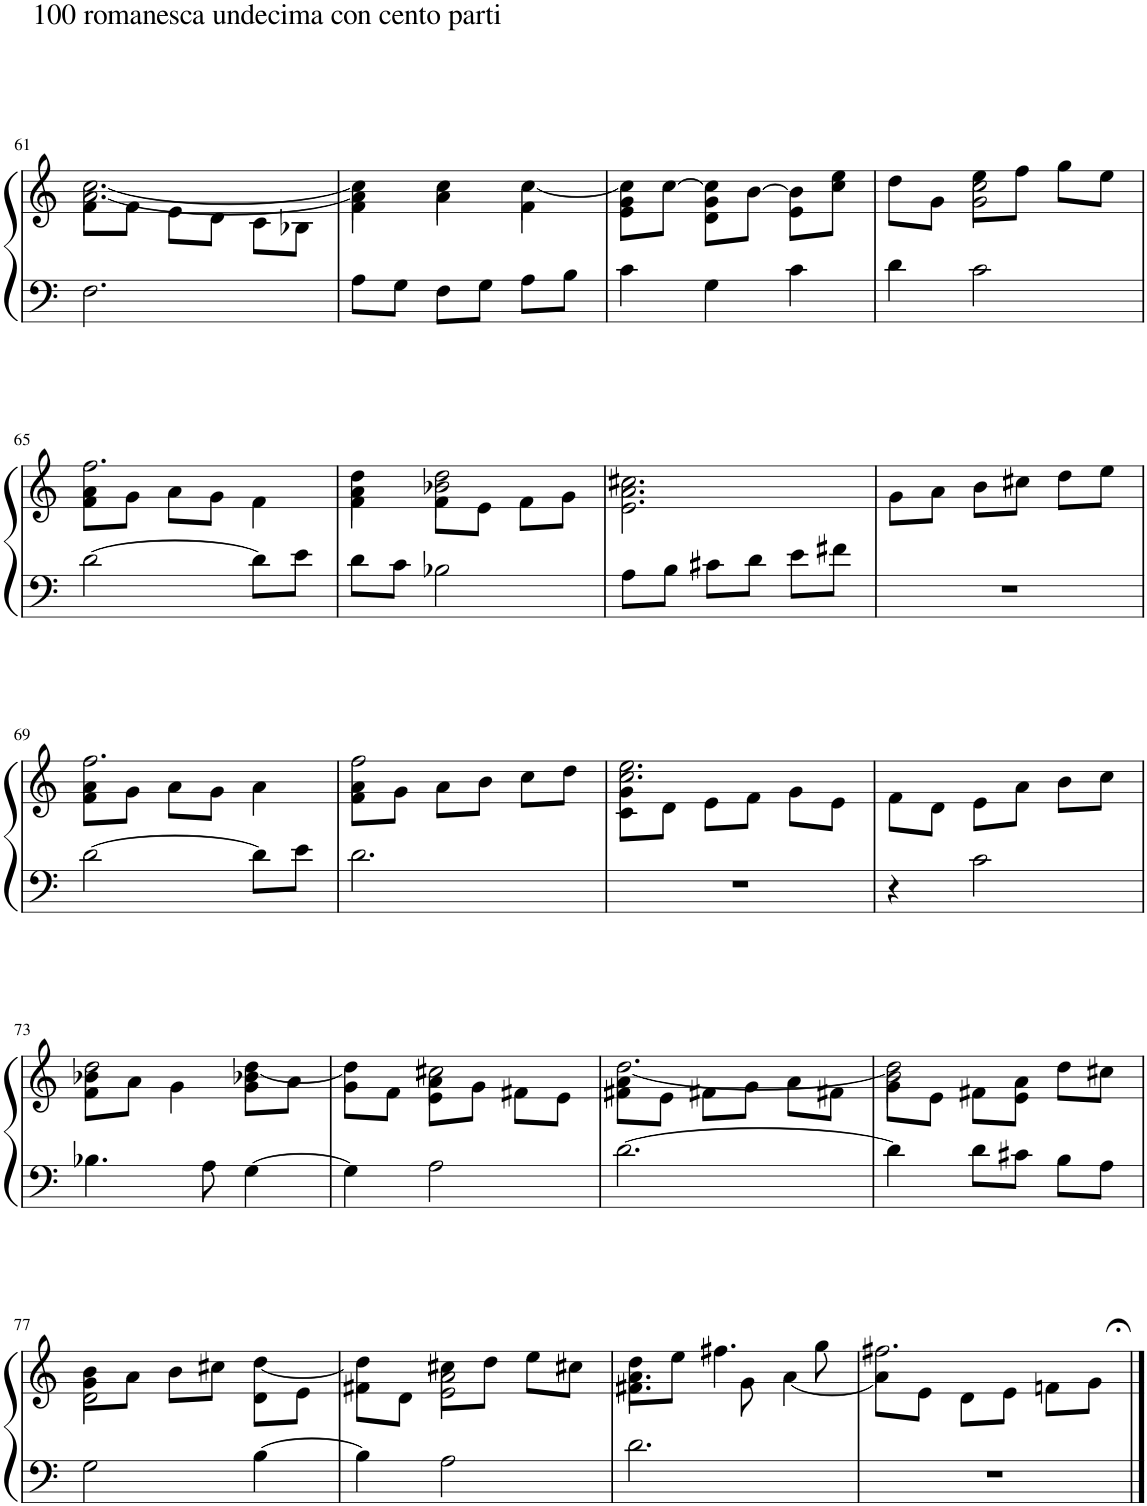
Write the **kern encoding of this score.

**kern	**kern
*part1	*part1
*staff2	*staff1
*I"Piano	*
*I'Pno.	*
!!LO:PB:g=z
*clefF4	*clefG2
*k[]	*k[]
*M3/4	*M3/4
=61	=61
*	*^
!	!LO:TX:a:t=100 romanesca undecima con cento parti	!
!LO:TX:a:t=100 romanesca undecima con cento parti	!	!
2.F\	[2.a\ [2.cc\	8f\L
.	.	8f\J
.	.	8e\L
.	.	8d\J
.	.	8c\L
.	.	8B-X\J
=62	=62	=62
8A\L	4cc\]	4f\ 4a\]
8G\J	.	.
8F\L	4cc\	4a\
8G\J	.	.
8A\L	[4cc\	4f\
8B\J	.	.
*	*v	*v
=63	=63
4c\	8e\ 8g\ 8cc\]L
.	[8cc\J
4G\	8d\ 8g\ 8cc\]L
.	[8b\J
4c\	8e\ 8b\]L
.	8cc\ 8ee\J
=64	=64
*	*^
4d\	8dd\L	4ryy
.	8g\J	.
2c\	8ee\L	2g\ 2cc\
.	8ff\J	.
.	8gg\L	.
.	8ee\J	.
!!LO:LB:g=z	!!
=65	=65	=65
[2d\	2.ff\	8f\ 8a\L
.	.	8g\J
.	.	8a\L
.	.	8g\J
8d\L]	.	4f\
8e\J	.	.
=66	=66	=66
8d\L	4a\ 4dd\	4f\
8c\J	.	.
2B-X\	2b-X\ 2dd\	8f\L
.	.	8e\J
.	.	8f\L
.	.	8g\J
*	*v	*v
=67	=67
8A\L	2.e\ 2.a\ 2.cc#X\
8B\J	.
8c#X\L	.
8d\J	.
8e\L	.
8f#X\J	.
=68	=68
2.r	8g\L
.	8a\J
.	8b\L
.	8cc#X\J
.	8dd\L
.	8ee\J
!!LO:LB:g=z
=69	=69
*	*^
[2d\	2.ff\	8f\ 8a\L
.	.	8g\J
.	.	8a\L
.	.	8g\J
8d\L]	.	4a\
8e\J	.	.
=70	=70	=70
2.d\	2ff\	8f\ 8a\L
.	.	8g\J
.	.	8a\L
.	.	8b\J
.	8cc\L	4ryy
.	8dd\J	.
=71	=71	=71
2.r	2.cc\ 2.ee\	8c\ 8g\L
.	.	8d\J
.	.	8e\L
.	.	8f\J
.	.	8g\L
.	.	8e\J
*	*v	*v
=72	=72
4r	8f\L
.	8d\J
2c\	8e\L
.	8a\J
.	8b\L
.	8cc\J
!!LO:LB:g=z
=73	=73
*	*^
4.B-X\	2dd\	8f\ 8b-X\L
.	.	8a\J
.	.	4g\
8A\	.	.
[4G\	[4dd\	8g\ 8b-X\L
.	.	8a\J
=74	=74	=74
4G\]	4dd\]	8g\L
.	.	8f\J
2A\	2cc#X\	8e\ 8a\L
.	.	8g\J
.	.	8f#X\L
.	.	8e\J
=75	=75	=75
[2.d\	[2.dd\	8f#X\ 8a\L
.	.	8e\J
.	.	8f#X\L
.	.	8g\J
.	.	8a\L
.	.	8f#X\J
=76	=76	=76
*	*	*^
4d\]	2dd\]	8g\L	2b\
.	.	8e\J	.
8d\L	.	8f#X\L	.
8c#X\J	.	8e\ 8a\J	.
8B\L	8dd\L	4ryy	4ryy
8A\J	8cc#X\J	.	.
*	*	*v	*v
!!LO:LB:g=z
=77	=77	=77
2G\	8g\ 8b\L	2d\
.	8a\J	.
.	8b\L	.
.	8cc#X\J	.
[4B\	[4dd\	8d\L
.	.	8e\J
=78	=78	=78
4B\]	4dd\]	8f#X\L
.	.	8d\J
2A\	8cc#X\L	2e\ 2a\
.	8dd\J	.
.	8ee\L	.
.	8cc#X\J	.
=79	=79	=79
2.d\	8dd\L	4.f#X\ 4.a\
.	8ee\J	.
.	4.ff#X\	.
.	.	8g\
.	.	[4a\
.	8gg\	.
=80	=80	=80
2.r	2.ff#X\	8a\L]
.	.	8e\J
.	.	8d\L
.	.	8e\J
.	.	8fn\L
.	.	8g\J
*	*v	*v
==	==
*-	*-
